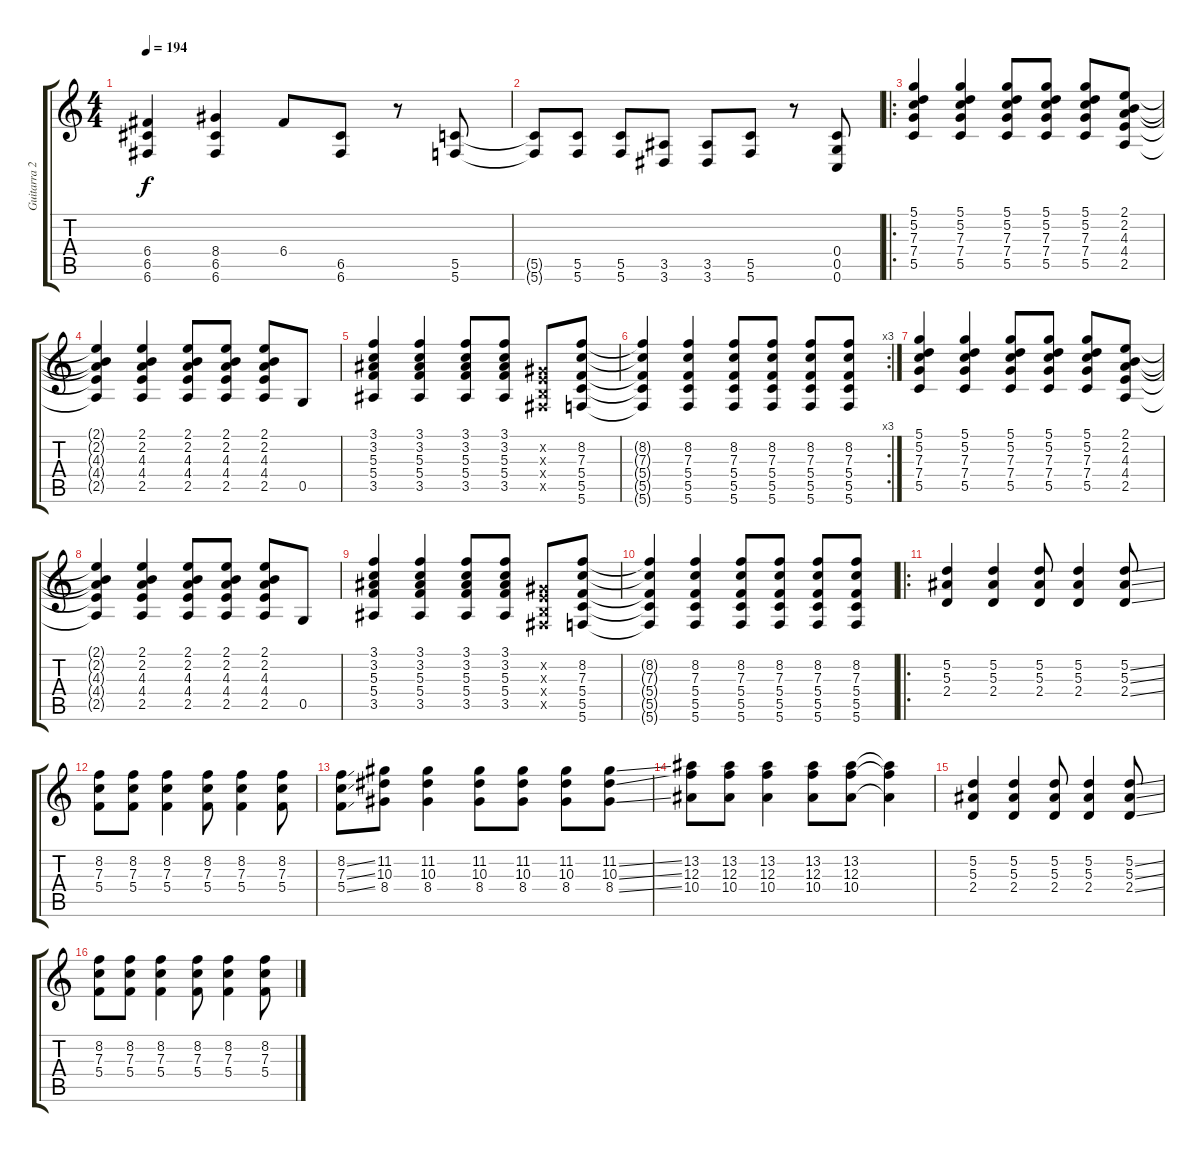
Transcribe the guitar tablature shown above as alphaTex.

\track ("Guitarra 2" "Guitarra 2") {instrument distortionguitar}
\staff {score tabs}
\tuning (D4 A3 F3 C3 G2 C2) {hide}
\ts (4 4)
\tempo 194
\clef g2
\ks c
(6.4 6.5 6.6).4{dy f} (8.4 6.5 6.6).4 6.4.8 (6.5 6.6).8 r.8 (5.5 5.6).8 |
(5.5{t} 5.6{t}).8 (5.5 5.6).8 (5.5 5.6).8 (3.5 3.6).8 (3.5 3.6).8 (5.5 5.6).8 r.8 (0.4 0.5 0.6).8 |
\ro
(5.1 5.2 7.3 7.4 5.5).4 (5.1 5.2 7.3 7.4 5.5).4 (5.1 5.2 7.3 7.4 5.5).8 (5.1 5.2 7.3 7.4 5.5).8 (5.1 5.2 7.3 7.4 5.5).8 (2.1 2.2 4.3 4.4 2.5).8 |
(2.1{t} 2.2{t} 4.3{t} 4.4{t} 2.5{t}).4 (2.1 2.2 4.3 4.4 2.5).4 (2.1 2.2 4.3 4.4 2.5).8 (2.1 2.2 4.3 4.4 2.5).8 (2.1 2.2 4.3 4.4 2.5).8 0.5.8 |
(3.1 3.2 5.3 5.4 3.5).4 (3.1 3.2 5.3 5.4 3.5).4 (3.1 3.2 5.3 5.4 3.5).8 (3.1 3.2 5.3 5.4 3.5).8 (-1.2{x} -1.3{x} -1.4{x} -1.5{x}).8 (8.2 7.3 5.4 5.5 5.6).8 |
\rc 3
(8.2{t} 7.3{t} 5.4{t} 5.5{t} 5.6{t}).4 (8.2 7.3 5.4 5.5 5.6).4 (8.2 7.3 5.4 5.5 5.6).8 (8.2 7.3 5.4 5.5 5.6).8 (8.2 7.3 5.4 5.5 5.6).8 (8.2 7.3 5.4 5.5 5.6).8 |
(5.1 5.2 7.3 7.4 5.5).4 (5.1 5.2 7.3 7.4 5.5).4 (5.1 5.2 7.3 7.4 5.5).8 (5.1 5.2 7.3 7.4 5.5).8 (5.1 5.2 7.3 7.4 5.5).8 (2.1 2.2 4.3 4.4 2.5).8 |
(2.1{t} 2.2{t} 4.3{t} 4.4{t} 2.5{t}).4 (2.1 2.2 4.3 4.4 2.5).4 (2.1 2.2 4.3 4.4 2.5).8 (2.1 2.2 4.3 4.4 2.5).8 (2.1 2.2 4.3 4.4 2.5).8 0.5.8 |
(3.1 3.2 5.3 5.4 3.5).4 (3.1 3.2 5.3 5.4 3.5).4 (3.1 3.2 5.3 5.4 3.5).8 (3.1 3.2 5.3 5.4 3.5).8 (-1.2{x} -1.3{x} -1.4{x} -1.5{x}).8 (8.2 7.3 5.4 5.5 5.6).8 |
(8.2{t} 7.3{t} 5.4{t} 5.5{t} 5.6{t}).4 (8.2 7.3 5.4 5.5 5.6).4 (8.2 7.3 5.4 5.5 5.6).8 (8.2 7.3 5.4 5.5 5.6).8 (8.2 7.3 5.4 5.5 5.6).8 (8.2 7.3 5.4 5.5 5.6).8 |
\ro
(5.2 5.3 2.4).4 (5.2 5.3 2.4).4 (5.2 5.3 2.4).8 (5.2 5.3 2.4).4 (5.2{ss} 5.3{ss} 2.4{ss}).8 |
(8.2 7.3 5.4).8 (8.2 7.3 5.4).8 (8.2 7.3 5.4).4 (8.2 7.3 5.4).8 (8.2 7.3 5.4).4 (8.2 7.3 5.4).8 |
(8.2{ss} 7.3{ss} 5.4{ss}).8 (11.2 10.3 8.4).8 (11.2 10.3 8.4).4 (11.2 10.3 8.4).8 (11.2 10.3 8.4).8 (11.2 10.3 8.4).8 (11.2{ss} 10.3{ss} 8.4{ss}).8 |
(13.2 12.3 10.4).8 (13.2 12.3 10.4).8 (13.2 12.3 10.4).4 (13.2 12.3 10.4).8 (13.2 12.3 10.4).8 (13.2{t} 12.3{t} 10.4{t}).4 |
(5.2 5.3 2.4).4 (5.2 5.3 2.4).4 (5.2 5.3 2.4).8 (5.2 5.3 2.4).4 (5.2{ss} 5.3{ss} 2.4{ss}).8 |
(8.2 7.3 5.4).8 (8.2 7.3 5.4).8 (8.2 7.3 5.4).4 (8.2 7.3 5.4).8 (8.2 7.3 5.4).4 (8.2 7.3 5.4).8
